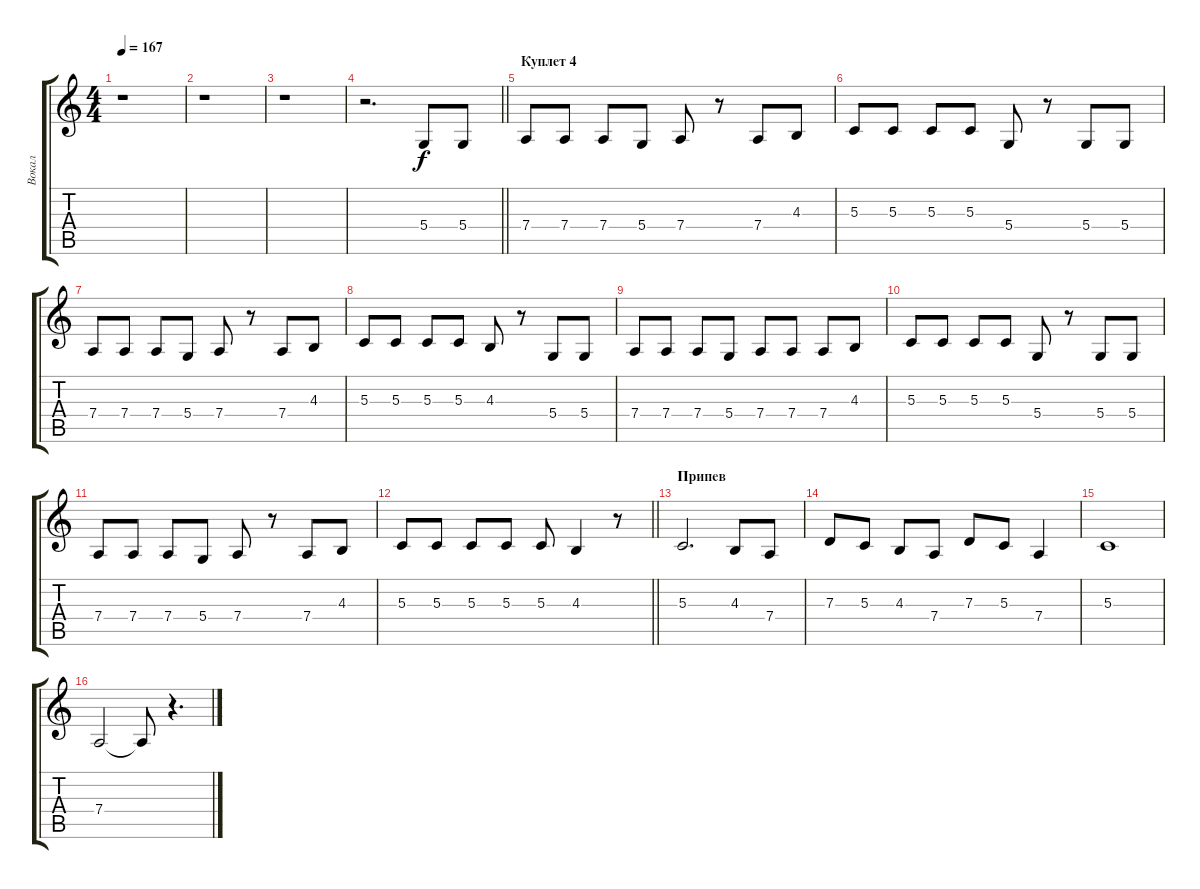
\track ("Вокал" "Вокал") {instrument tenorsax}
\staff {score tabs}
\tuning (E4 B3 G3 D3 A2 E2) {hide}
\ts (4 4)
\tempo 167
\clef g2
\ks c
r.1{dy f} |
r.1 |
r.1 |
\barLineRight lightlight
r.2{d} 5.4.8 5.4.8 |
\section ("" "Куплет 4")
7.4.8 7.4.8 7.4.8 5.4.8 7.4.8 r.8 7.4.8 4.3.8 |
5.3.8 5.3.8 5.3.8 5.3.8 5.4.8 r.8 5.4.8 5.4.8 |
7.4.8 7.4.8 7.4.8 5.4.8 7.4.8 r.8 7.4.8 4.3.8 |
5.3.8 5.3.8 5.3.8 5.3.8 4.3.8 r.8 5.4.8 5.4.8 |
7.4.8 7.4.8 7.4.8 5.4.8 7.4.8 7.4.8 7.4.8 4.3.8 |
5.3.8 5.3.8 5.3.8 5.3.8 5.4.8 r.8 5.4.8 5.4.8 |
7.4.8 7.4.8 7.4.8 5.4.8 7.4.8 r.8 7.4.8 4.3.8 |
\barLineRight lightlight
5.3.8 5.3.8 5.3.8 5.3.8 5.3.8 4.3.4 r.8 |
\section ("" "Припев")
5.3.2{d} 4.3.8 7.4.8 |
7.3.8 5.3.8 4.3.8 7.4.8 7.3.8 5.3.8 7.4.4 |
5.3.1 |
7.4.2 7.4{t}.8 r.4{d}
